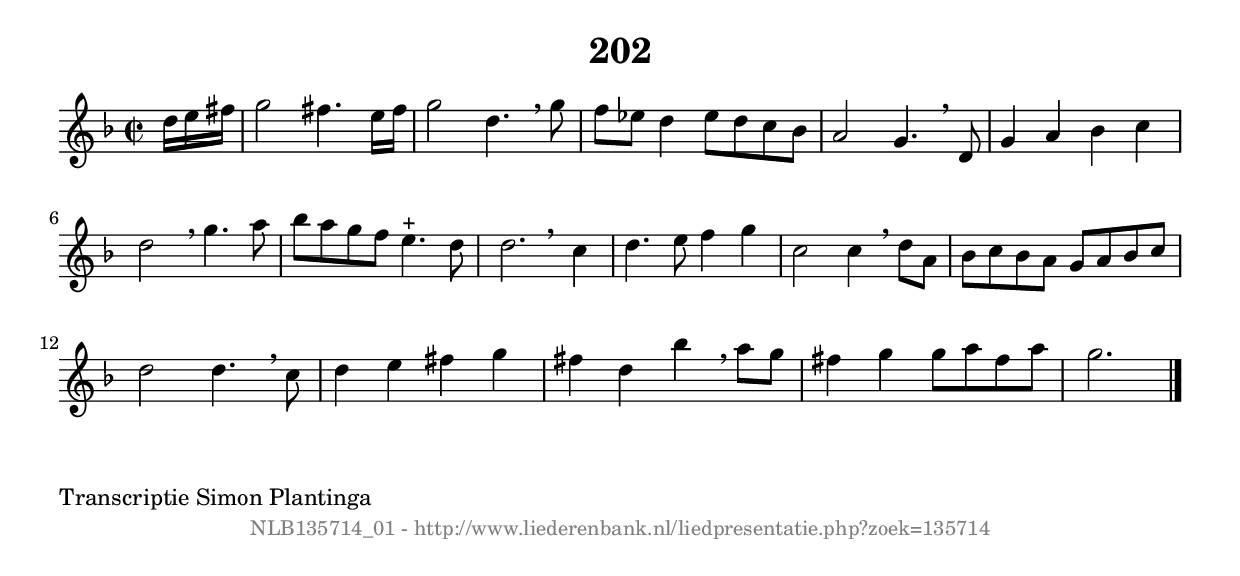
%
% produced by wce2krn 1.64 (7 June 2014)
%
\version"2.16"
#(append! paper-alist '(("long" . (cons (* 210 mm) (* 2000 mm)))))
#(set-default-paper-size "long")
sb = {\breathe}
mBreak = {\breathe }
bBreak = {\breathe }
x = {\once\override NoteHead #'style = #'cross }
gl=\glissando
itime={\override Staff.TimeSignature #'stencil = ##f }
ficta = {\once\set suggestAccidentals = ##t}
fine = {\once\override Score.RehearsalMark #'self-alignment-X = #1 \mark \markup {\italic{Fine}}}
dc = {\once\override Score.RehearsalMark #'self-alignment-X = #1 \mark \markup {\italic{D.C.}}}
dcf = {\once\override Score.RehearsalMark #'self-alignment-X = #1 \mark \markup {\italic{D.C. al Fine}}}
dcc = {\once\override Score.RehearsalMark #'self-alignment-X = #1 \mark \markup {\italic{D.C. al Coda}}}
ds = {\once\override Score.RehearsalMark #'self-alignment-X = #1 \mark \markup {\italic{D.S.}}}
dsf = {\once\override Score.RehearsalMark #'self-alignment-X = #1 \mark \markup {\italic{D.S. al Fine}}}
dsc = {\once\override Score.RehearsalMark #'self-alignment-X = #1 \mark \markup {\italic{D.S. al Coda}}}
pv = {\set Score.repeatCommands = #'((volta "1"))}
sv = {\set Score.repeatCommands = #'((volta "2"))}
tv = {\set Score.repeatCommands = #'((volta "3"))}
qv = {\set Score.repeatCommands = #'((volta "4"))}
xv = {\set Score.repeatCommands = #'((volta #f))}
\header{ tagline = ""
title = "202"
}
\score {{
\key g \dorian
\relative g'
{
\set melismaBusyProperties = #'()
\partial 32*6
\time 2/2
\tempo 4=120
\override Score.MetronomeMark #'transparent = ##t
\override Score.RehearsalMark #'break-visibility = #(vector #t #t #f)
d'16 e16 fis16 | g2 fis4. e16 fis16 | g2 d4. \sb g8 | f8 ees8 d4 ees8 d8 c8 bes8 | a2 g4. \mBreak
d8 | g4 a4 bes4 c4 | d2 \sb g4. a8 | bes8 a8 g8 f8 e4.^"+" d8 | d2. \bar ":|:" \bBreak
c4 | d4. e8 f4 g4 | c,2 c4 \sb d8 a8 | bes8 c8 bes8 a8 g8 a8 bes8 c8 | d2 d4. \mBreak
c8 | d4 e4 fis4 g4 | fis4 d4 bes'4 \sb a8 g8 | fis4 g4 g8 a8 fis8 a8 | g2. \bar "|."
 }}
 \midi { }
 \layout {
            indent = 0.0\cm
}
}
\markup { \wordwrap-string #" 
Transcriptie Simon Plantinga
"}
\markup { \vspace #0 } \markup { \with-color #grey \fill-line { \center-column { \smaller "NLB135714_01 - http://www.liederenbank.nl/liedpresentatie.php?zoek=135714" } } }
